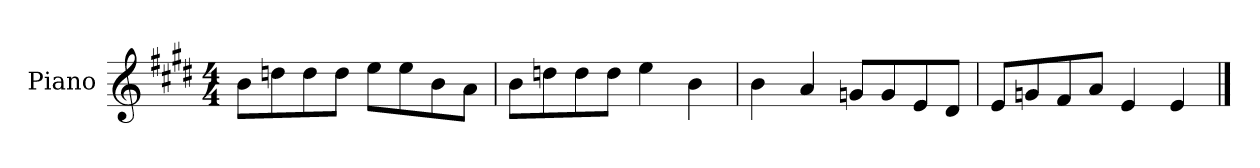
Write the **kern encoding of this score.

**kern
*part1
*staff1
*I"Piano
*I'P-no
*clefG2
*k[f#c#g#d#]
*M4/4
*MM90
=1
8b\L
8ddn\
8dd\
8dd\J
8ee\L
8ee\
8b\
8a\J
=2
8b\L
8ddn\
8dd\
8dd\J
4ee\
4b\
=3
4b\
4a/
8gn/L
8g/
8e/
8d#/J
=4
8e/L
8gn/
8f#/
8a/J
4e/
4e/
==
*-
